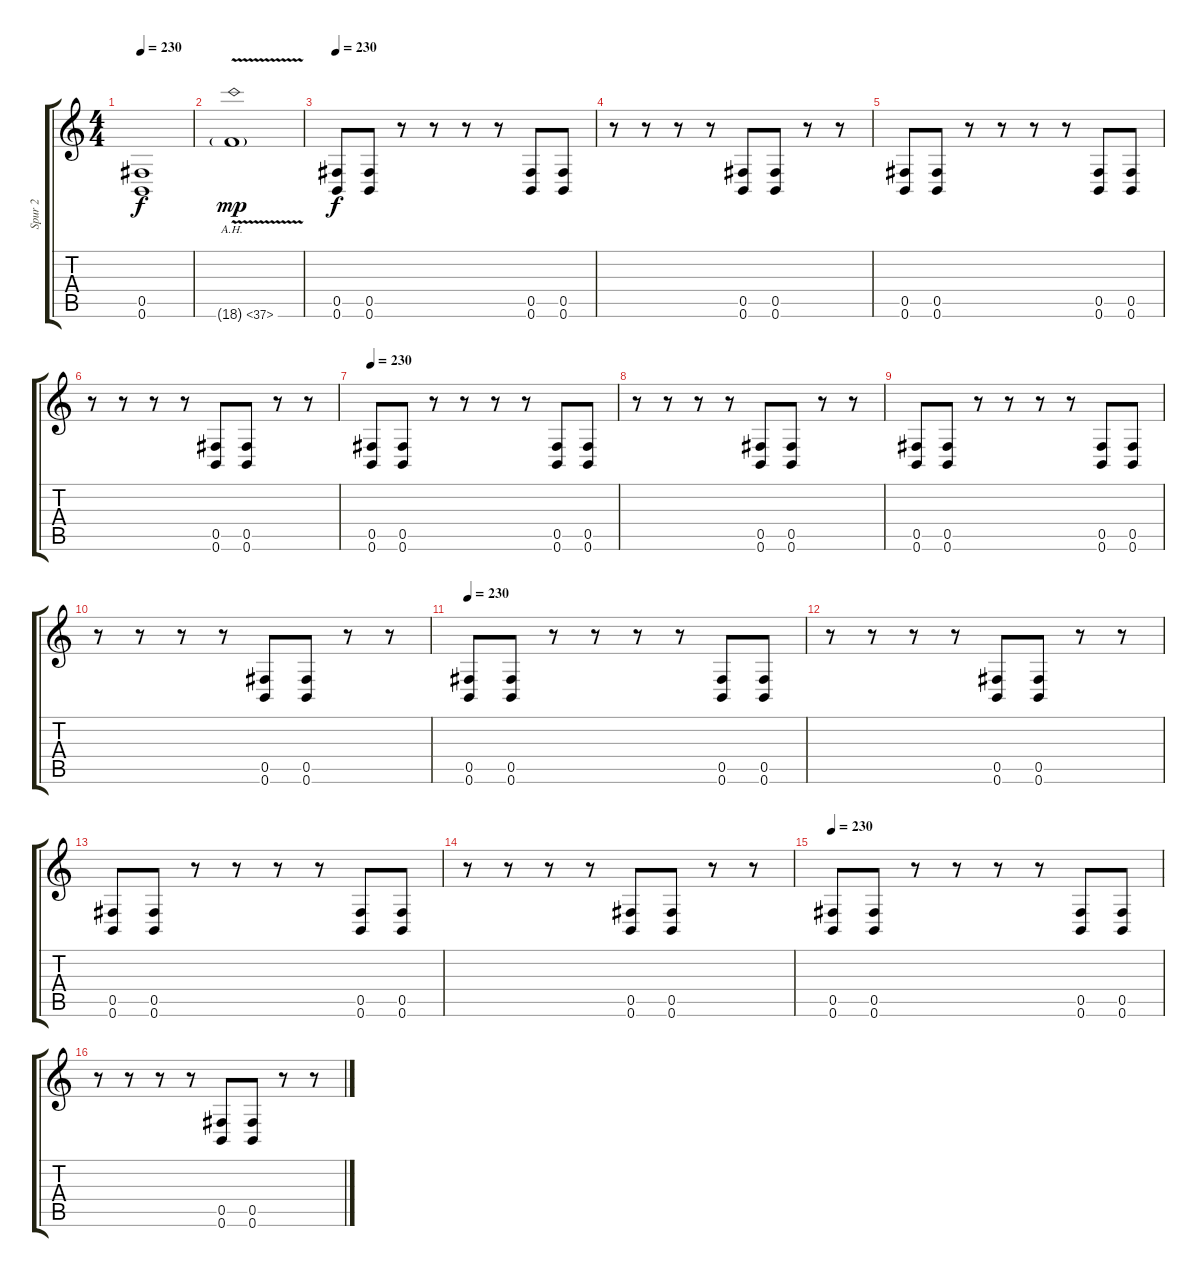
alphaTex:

\track ("Spur 2" "Spur 2") {instrument distortionguitar}
\staff {score tabs}
\tuning (Db4 Ab3 E3 B2 Gb2 B1) {hide}
\ts (4 4)
\tempo 230
\clef g2
\ks c
(0.5{t} 0.6{t}).1{dy f} |
18.6{ah 19 v g}.1{dy mp} |
\tempo 230
(0.5 0.6).8{dy f} (0.5 0.6).8 r.8 r.8 r.8 r.8 (0.5 0.6).8 (0.5 0.6).8 |
r.8 r.8 r.8 r.8 (0.5 0.6).8 (0.5 0.6).8 r.8 r.8 |
(0.5 0.6).8 (0.5 0.6).8 r.8 r.8 r.8 r.8 (0.5 0.6).8 (0.5 0.6).8 |
r.8 r.8 r.8 r.8 (0.5 0.6).8 (0.5 0.6).8 r.8 r.8 |
\tempo 230
(0.5 0.6).8 (0.5 0.6).8 r.8 r.8 r.8 r.8 (0.5 0.6).8 (0.5 0.6).8 |
r.8 r.8 r.8 r.8 (0.5 0.6).8 (0.5 0.6).8 r.8 r.8 |
(0.5 0.6).8 (0.5 0.6).8 r.8 r.8 r.8 r.8 (0.5 0.6).8 (0.5 0.6).8 |
r.8 r.8 r.8 r.8 (0.5 0.6).8 (0.5 0.6).8 r.8 r.8 |
\tempo 230
(0.5 0.6).8 (0.5 0.6).8 r.8 r.8 r.8 r.8 (0.5 0.6).8 (0.5 0.6).8 |
r.8 r.8 r.8 r.8 (0.5 0.6).8 (0.5 0.6).8 r.8 r.8 |
(0.5 0.6).8 (0.5 0.6).8 r.8 r.8 r.8 r.8 (0.5 0.6).8 (0.5 0.6).8 |
r.8 r.8 r.8 r.8 (0.5 0.6).8 (0.5 0.6).8 r.8 r.8 |
\tempo 230
(0.5 0.6).8 (0.5 0.6).8 r.8 r.8 r.8 r.8 (0.5 0.6).8 (0.5 0.6).8 |
r.8 r.8 r.8 r.8 (0.5 0.6).8 (0.5 0.6).8 r.8 r.8
